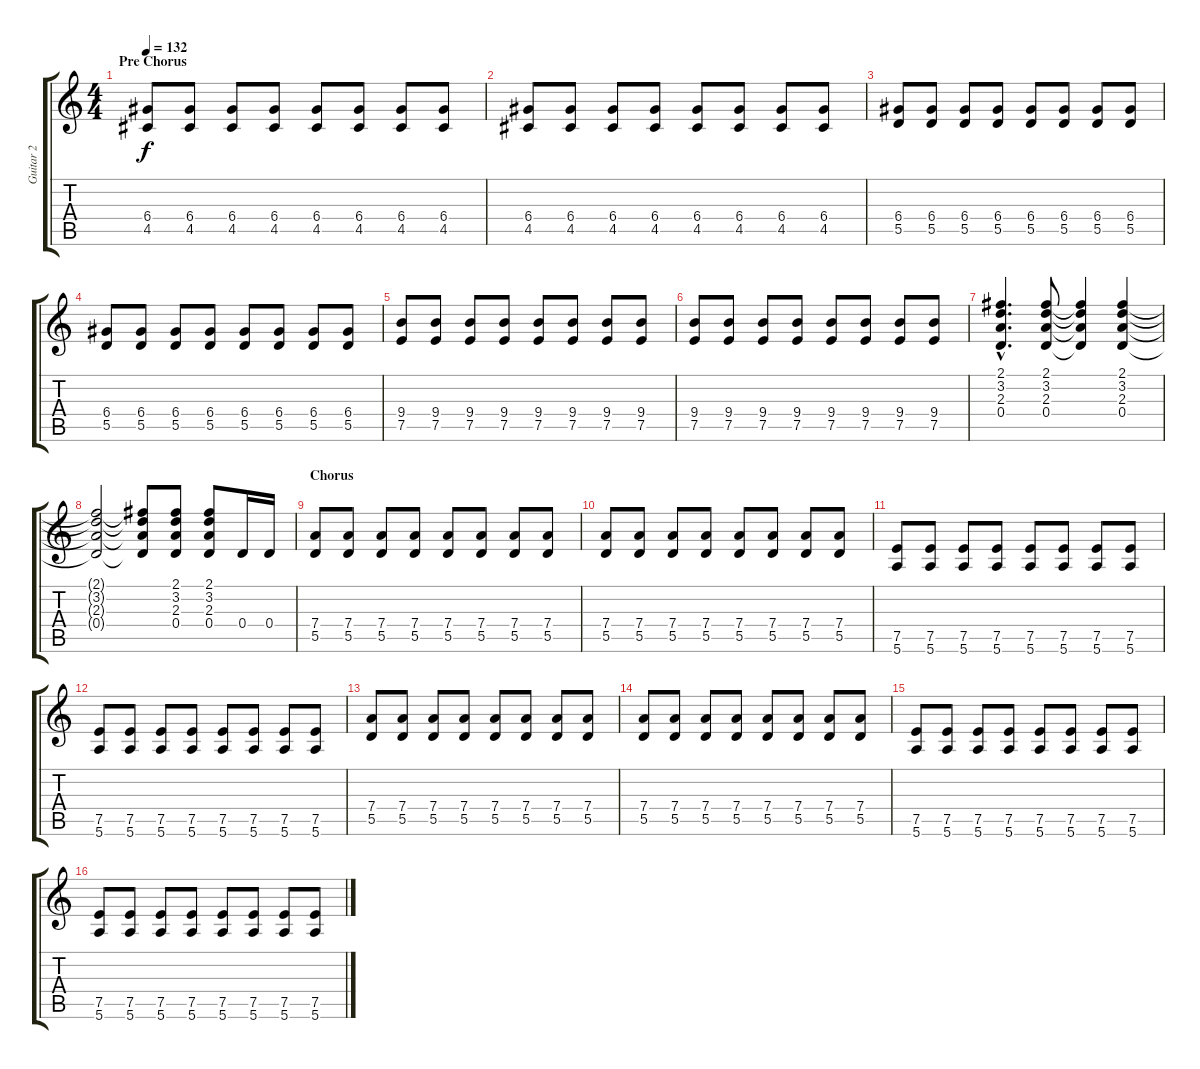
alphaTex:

\track ("Guitar 2" "Guitar 2") {instrument electricguitarclean}
\staff {score tabs}
\tuning (E4 B3 G3 D3 A2 E2) {hide}
\ts (4 4)
\section ("" "Pre Chorus")
\tempo 132
\clef g2
\ks c
(6.4 4.5).8{dy f instrument distortionguitar} (6.4 4.5).8 (6.4 4.5).8 (6.4 4.5).8 (6.4 4.5).8 (6.4 4.5).8 (6.4 4.5).8 (6.4 4.5).8 |
(6.4 4.5).8 (6.4 4.5).8 (6.4 4.5).8 (6.4 4.5).8 (6.4 4.5).8 (6.4 4.5).8 (6.4 4.5).8 (6.4 4.5).8 |
(6.4 5.5).8 (6.4 5.5).8 (6.4 5.5).8 (6.4 5.5).8 (6.4 5.5).8 (6.4 5.5).8 (6.4 5.5).8 (6.4 5.5).8 |
(6.4 5.5).8 (6.4 5.5).8 (6.4 5.5).8 (6.4 5.5).8 (6.4 5.5).8 (6.4 5.5).8 (6.4 5.5).8 (6.4 5.5).8 |
(9.4 7.5).8 (9.4 7.5).8 (9.4 7.5).8 (9.4 7.5).8 (9.4 7.5).8 (9.4 7.5).8 (9.4 7.5).8 (9.4 7.5).8 |
(9.4 7.5).8 (9.4 7.5).8 (9.4 7.5).8 (9.4 7.5).8 (9.4 7.5).8 (9.4 7.5).8 (9.4 7.5).8 (9.4 7.5).8 |
(2.1{hac} 3.2{hac} 2.3{hac} 0.4{hac}).4{d} (2.1 3.2 2.3 0.4).8 (2.1{t} 3.2{t} 2.3{t} 0.4{t}).4 (2.1 3.2 2.3 0.4).4 |
(2.1{t} 3.2{t} 2.3{t} 0.4{t}).2 (2.1{t} 3.2{t} 2.3{t} 0.4{t}).8 (2.1 3.2 2.3 0.4).8 (2.1 3.2 2.3 0.4).8 0.4.16 0.4.16 |
\section ("" "Chorus")
(7.4 5.5).8 (7.4 5.5).8 (7.4 5.5).8 (7.4 5.5).8 (7.4 5.5).8 (7.4 5.5).8 (7.4 5.5).8 (7.4 5.5).8 |
(7.4 5.5).8 (7.4 5.5).8 (7.4 5.5).8 (7.4 5.5).8 (7.4 5.5).8 (7.4 5.5).8 (7.4 5.5).8 (7.4 5.5).8 |
(7.5 5.6).8 (7.5 5.6).8 (7.5 5.6).8 (7.5 5.6).8 (7.5 5.6).8 (7.5 5.6).8 (7.5 5.6).8 (7.5 5.6).8 |
(7.5 5.6).8 (7.5 5.6).8 (7.5 5.6).8 (7.5 5.6).8 (7.5 5.6).8 (7.5 5.6).8 (7.5 5.6).8 (7.5 5.6).8 |
(7.4 5.5).8 (7.4 5.5).8 (7.4 5.5).8 (7.4 5.5).8 (7.4 5.5).8 (7.4 5.5).8 (7.4 5.5).8 (7.4 5.5).8 |
(7.4 5.5).8 (7.4 5.5).8 (7.4 5.5).8 (7.4 5.5).8 (7.4 5.5).8 (7.4 5.5).8 (7.4 5.5).8 (7.4 5.5).8 |
(7.5 5.6).8 (7.5 5.6).8 (7.5 5.6).8 (7.5 5.6).8 (7.5 5.6).8 (7.5 5.6).8 (7.5 5.6).8 (7.5 5.6).8 |
(7.5 5.6).8 (7.5 5.6).8 (7.5 5.6).8 (7.5 5.6).8 (7.5 5.6).8 (7.5 5.6).8 (7.5 5.6).8 (7.5 5.6).8
